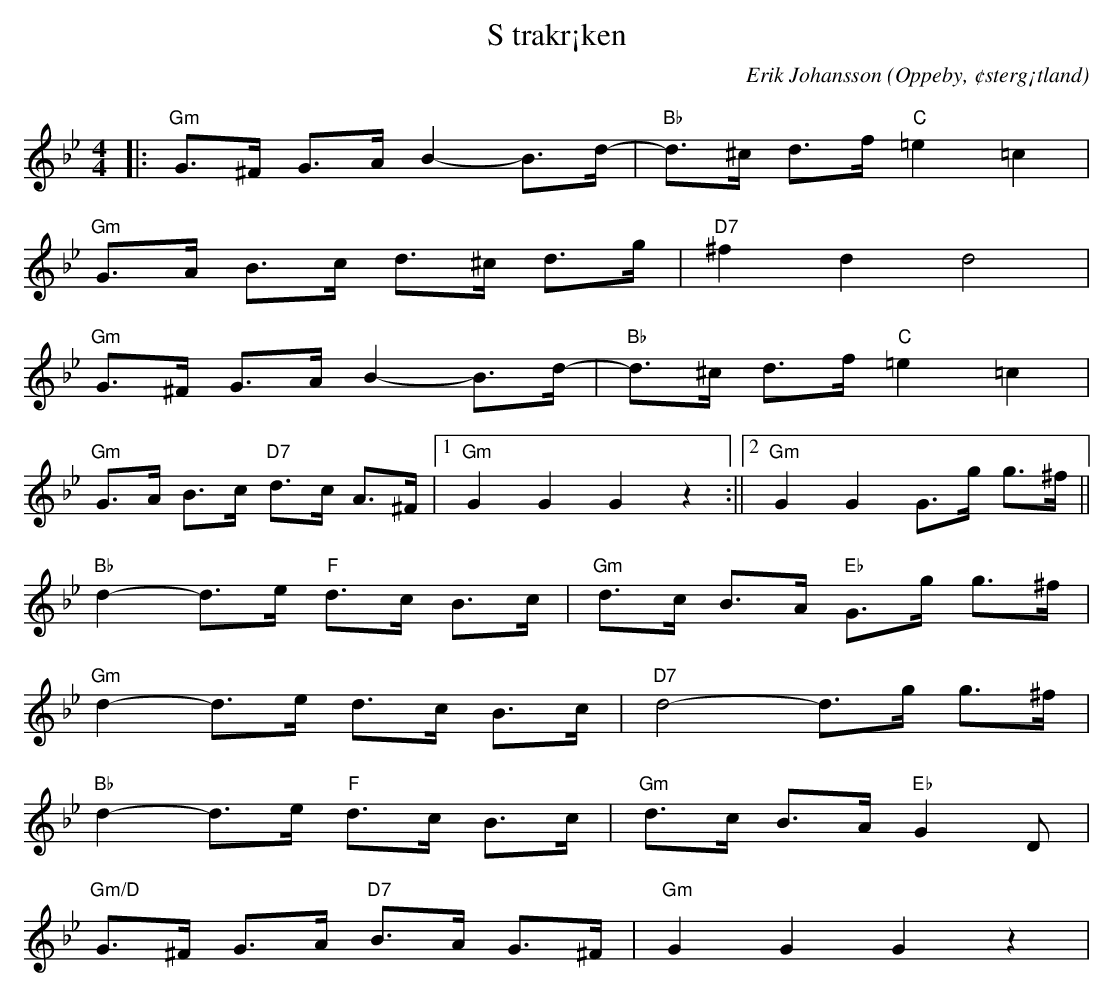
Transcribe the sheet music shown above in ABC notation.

X:1
T:S trakr¡ken
C:Erik Johansson
O:Oppeby, ¢sterg¡tland
Q:130
M:4/4
L:1/8
K:Gm
|:"Gm"G>^F G>A B2-B>d-|"Bb" d>^c d>f"C" =e2 =c2|
  "Gm"G>A B>c d>^c d>g|"D7" ^f2 d2 d4 |
  "Gm"G>^F G>A B2-B>d-|"Bb" d>^c d>f"C" =e2 =c2|
  "Gm"G>A B>c "D7"d>c A>^F|1"Gm" G2 G2 G2 z2 :||2 "Gm" G2 G2 G>g g>^f ||
  "Bb" d2-d>e "F" d>c B>c | "Gm" d>c B>A "Eb" G>g g>^f |
  "Gm" d2-d>e  d>c B>c | "D7" d4-d>g g>^f |
  "Bb" d2-d>e "F" d>c B>c | "Gm" d>c B>A "Eb" G2 D |
  "Gm/D" G>^F G>A "D7" B>A G>^F | "Gm" G2 G2 G2 z2 |
